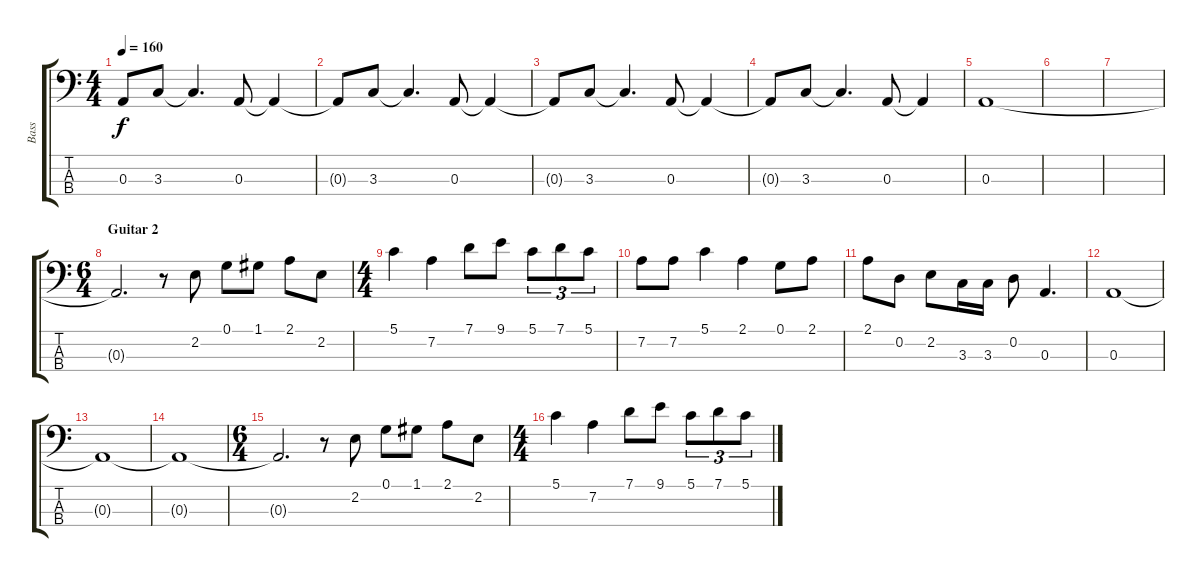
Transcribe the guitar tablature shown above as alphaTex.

\track ("Bass" "Bass") {instrument electricbassfinger}
\staff {score tabs}
\tuning (G2 D2 A1 E1) {hide}
\ts (4 4)
\tempo 160
\clef f4
\ks c
0.3{t}.8{dy f} 3.3.8 3.3{t}.4{d} 0.3.8 0.3{t}.4 |
0.3{t}.8 3.3.8 3.3{t}.4{d} 0.3.8 0.3{t}.4 |
0.3{t}.8 3.3.8 3.3{t}.4{d} 0.3.8 0.3{t}.4 |
0.3{t}.8 3.3.8 3.3{t}.4{d} 0.3.8 0.3{t}.4 |
0.3.1 |
|
|
\ts (6 4)
\section ("" "Guitar 2")
0.3{t}.2{d} r.8 2.2.8 0.1.8 1.1.8 2.1.8 2.2.8 |
\ts (4 4)
5.1.4 7.2.4 7.1.8 9.1.8 5.1.8{tu (3 2)} 7.1.8{tu (3 2)} 5.1.8{tu (3 2)} |
7.2.8 7.2.8 5.1.4 2.1.4 0.1.8 2.1.8 |
2.1.8 0.2.8 2.2.8 3.3.16 3.3.16 0.2.8 0.3.4{d} |
0.3.1 |
0.3{t}.1 |
0.3{t}.1 |
\ts (6 4)
0.3{t}.2{d} r.8 2.2.8 0.1.8 1.1.8 2.1.8 2.2.8 |
\ts (4 4)
5.1.4 7.2.4 7.1.8 9.1.8 5.1.8{tu (3 2)} 7.1.8{tu (3 2)} 5.1.8{tu (3 2)}
